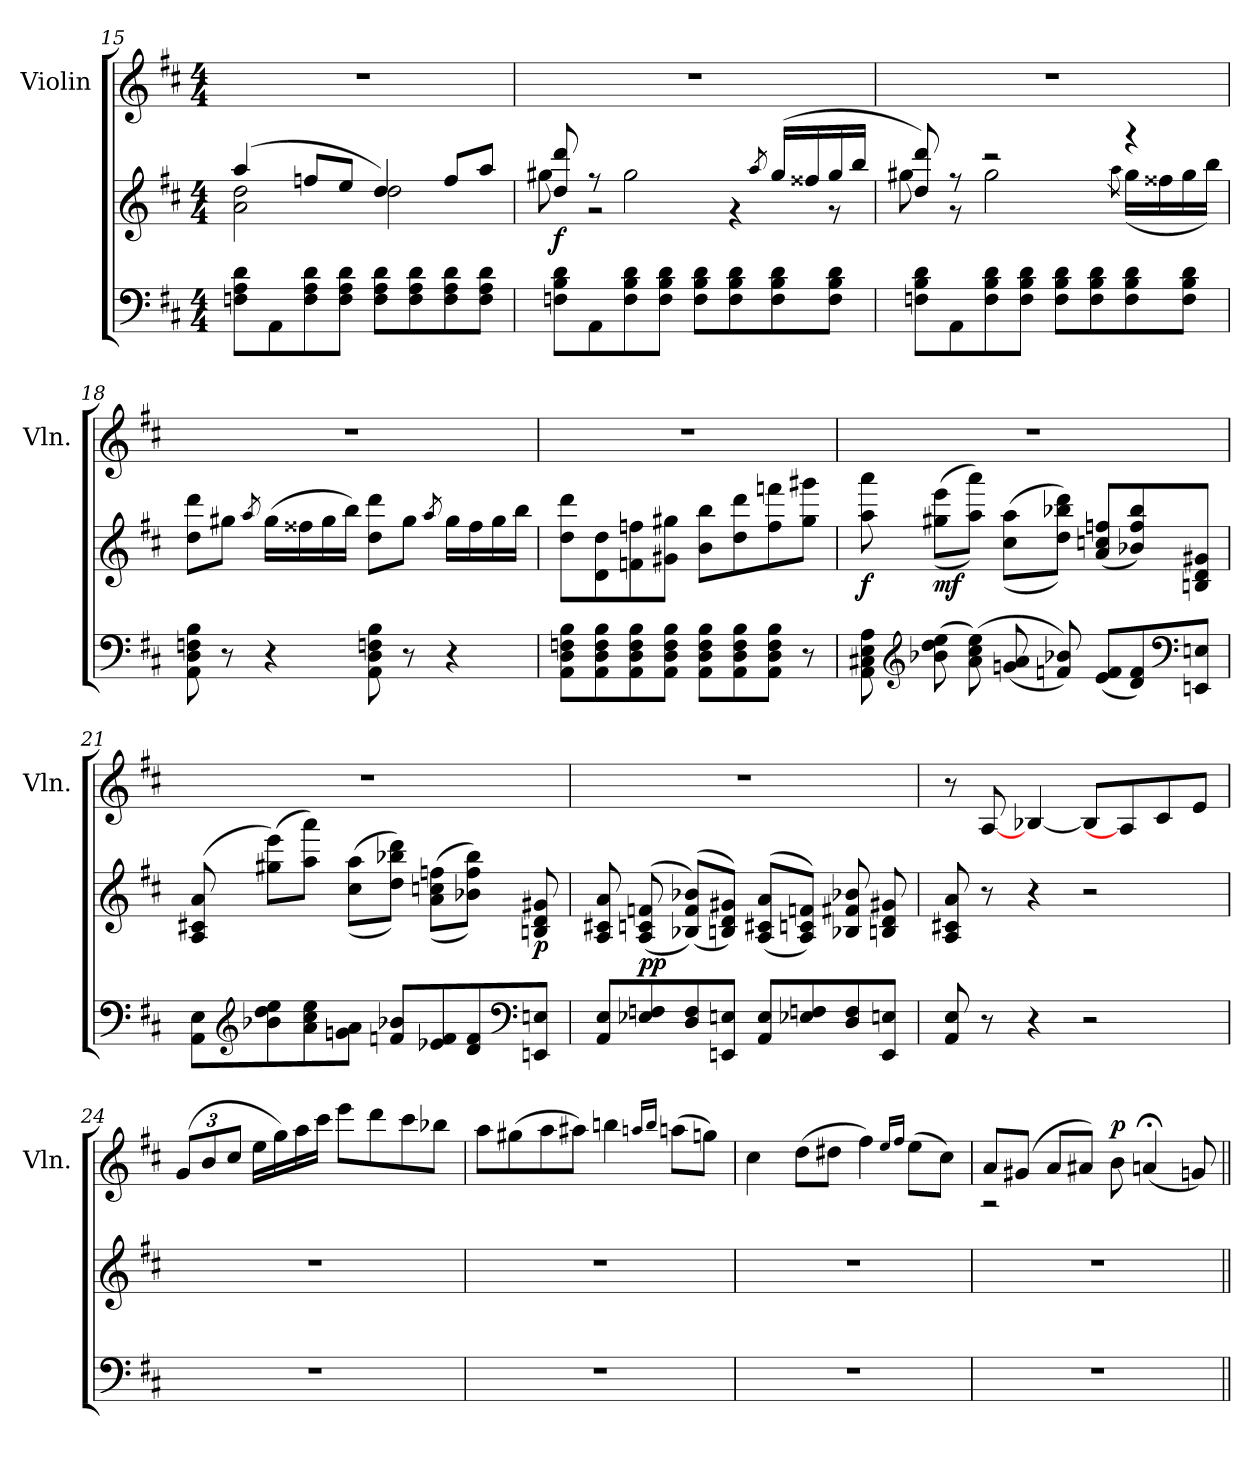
**kern	**kern	**dynam	**kern	**dynam
*part2	*part2	*part2	*part1	*part1
*staff3	*staff2	*staff2/3	*staff1	*staff1
*	*	*	*I"Violin	*
*	*	*	*I'Vln.	*
*clefF4	*clefG2	*	*clefG2	*
*k[f#c#]	*k[f#c#]	*	*k[f#c#]	*
*M4/4	*M4/4	*	*M4/4	*
=15	=15	=15	=15	=15
*	*^	*	*	*
8Fn\ 8A\ 8d\L	(>4aa/	2a\ 2dd\	.	1r	.
8AA\	.	.	.	.	.
8F\ 8A\ 8d\	8ffn/L	.	.	.	.
8F\ 8A\ 8d\J	8ee/J	.	.	.	.
8F\ 8A\ 8d\L	4dd/)	2dd\	.	.	.
8F\ 8A\ 8d\	.	.	.	.	.
8F\ 8A\ 8d\	8ff/L	.	.	.	.
8F\ 8A\ 8d\J	8aa/J	.	.	.	.
!!LO:PB:g=z
=16	=16	=16	=16	=16	=16
!	!	!	!LO:DY:b	!	!
8Fn\ 8B\ 8d\L	8dd/ 8ddd/	8gg#X\	f	1r	.
8AA\	8r	2r	.	.	.
8F\ 8B\ 8d\	2gg#\	.	.	.	.
8F\ 8B\ 8d\J	.	.	.	.	.
8F\ 8B\ 8d\L	.	.	.	.	.
8F\ 8B\ 8d\	.	4r	.	.	.
.	8qaa/	.	.	.	.
8F\ 8B\ 8d\	(>16gg#/LL	.	.	.	.
.	16ff##X/	.	.	.	.
8F\ 8B\ 8d\J	16gg#/	8r	.	.	.
.	16bb/JJ	.	.	.	.
=17	=17	=17	=17	=17	=17
8Fn\ 8B\ 8d\L	8dd/ 8ddd/)	8gg#X\	.	1r	.
8AA\	8r	8r	.	.	.
8F\ 8B\ 8d\	2r	2gg#\	.	.	.
8F\ 8B\ 8d\J	.	.	.	.	.
8F\ 8B\ 8d\L	.	.	.	.	.
8F\ 8B\ 8d\	.	.	.	.	.
.	.	8qaa\	.	.	.
8F\ 8B\ 8d\	4r	(>16gg#\LL	.	.	.
.	.	16ff##X\	.	.	.
8F\ 8B\ 8d\J	.	16gg#\	.	.	.
.	.	16bb\JJ)	.	.	.
*	*v	*v	*	*	*
!!LO:LB:g=z
=18	=18	=18	=18	=18
8AA\ 8D\ 8Fn\ 8B\	8dd\ 8ddd\L	.	1r	.
8r	8gg#X\J	.	.	.
.	8qaa/	.	.	.
4r	(>16gg#\LL	.	.	.
.	16ff##X\	.	.	.
.	16gg#\	.	.	.
.	16bb\JJ)	.	.	.
8AA\ 8D\ 8Fn\ 8B\	8dd\ 8ddd\L	.	.	.
8r	8gg#\J	.	.	.
.	8qaa/	.	.	.
4r	16gg#\LL	.	.	.
.	16ff##\	.	.	.
.	16gg#\	.	.	.
.	16bb\JJ	.	.	.
=19	=19	=19	=19	=19
8AA\ 8D\ 8Fn\ 8B\L	8dd\ 8ddd\L	.	1r	.
8AA\ 8D\ 8F\ 8B\	8d\ 8dd\	.	.	.
8AA\ 8D\ 8F\ 8B\	8fn\ 8ffn\	.	.	.
8AA\ 8D\ 8F\ 8B\J	8g#X\ 8gg#X\J	.	.	.
8AA\ 8D\ 8F\ 8B\L	8b\ 8bb\L	.	.	.
8AA\ 8D\ 8F\ 8B\	8dd\ 8ddd\	.	.	.
8AA\ 8D\ 8F\ 8B\J	8ff\ 8fffn\	.	.	.
8r	8gg#\ 8ggg#X\J	.	.	.
!!LO:LB:g=z
=20	=20	=20	=20	=20
!	!	!LO:DY:b	!	!
8AA\ 8C#X\ 8E\ 8A\	8aa\ 8aaa\	f	1r	.
*clefG2	*	*	*	*
!	!	!LO:DY:b	!	!
(>8b-X\ 8dd\ 8ee\	(>(<8gg#X\ 8eee\L	mf	.	.
(<8a\ 8cc#\ 8ee\)	8aa\ 8aaa\J))	.	.	.
(>8gn/ 8a/	(<(>8cc#\ 8aa\L	.	.	.
8fn/ 8b-X/))	8dd\ 8bb-X\ 8ddd\J))	.	.	.
(<8e/ 8f/L	(>8a/ 8ccn/ 8ffn/L	.	.	.
8d/ 8f/)	8b-X/ 8ff/ 8bb-/)	.	.	.
*clefF4	*	*	*	*
8EEn/ 8En/J	8Bn/ 8d/ 8g#X/J	.	.	.
=21	=21	=21	=21	=21
8AA\ 8E\L	(>8A/ 8c#X/ 8a/	.	1r	.
*clefG2	*	*	*	*
8b-X\ 8dd\ 8ee\	(>8gg#X\ 8eee\L)	.	.	.
8a\ 8cc#\ 8ee\	8aa\ 8aaa\J)	.	.	.
8gn\ 8a\J	(<(>8cc#\ 8aa\L	.	.	.
8fn/ 8b-X/L	8dd\ 8bb-X\ 8ddd\J))	.	.	.
8e-X/ 8f/	(<(>8a\ 8ccn\ 8ffn\L	.	.	.
8d/ 8f/	8b-X\ 8ff\ 8bb-\J))	.	.	.
*clefF4	*	*	*	*
!	!	!LO:DY:b	!	!
8EEn/ 8En/J	8Bn/ 8d/ 8g#X/	p	.	.
!!LO:LB:g=z
=22	=22	=22	=22	=22
8AA/ 8E/L	8A/ 8c#X/ 8a/	.	1r	.
!	!	!LO:DY:b	!	!
8E-X/ 8Fn/	(<(>8A/ 8cn/ 8fn/	pp	.	.
8D/ 8F/	(<(>8B-X/ 8f/ 8b-X/L))	.	.	.
8EEn/ 8En/J	8Bn/ 8d/ 8g#X/J))	.	.	.
8AA/ 8E/L	(<(>8A/ 8c#X/ 8a/L	.	.	.
8E-X/ 8Fn/	8A/ 8cn/ 8fn/J))	.	.	.
8D/ 8F/	8B-X/ 8f#X/ 8b-X/	.	.	.
8EE/ 8En/J	8Bn/ 8d/ 8g#X/	.	.	.
=23	=23	=23	=23	=23
8AA/ 8E/	8A/ 8c#X/ 8a/	.	8r	.
8r	8r	.	[8A/	.
4r	4r	.	[4B-X/	.
2r	2r	.	8B-/L]	.
.	.	.	8A/]	.
.	.	.	8c#/	.
.	.	.	8e/J	.
=24	=24	=24	=24	=24
*	*	*	*Xbrackettup	*
1r	1r	.	(12g/L	.
.	.	.	12b/	.
.	.	.	12cc#/J	.
.	.	.	16ee\LL	.
.	.	.	16gg\)	.
.	.	.	16aa\	.
.	.	.	16ccc#\JJ	.
.	.	.	8eee\L	.
.	.	.	8ddd\	.
.	.	.	8ccc#\	.
.	.	.	8bb-X\J	.
!!LO:PB:g=z
=25	=25	=25	=25	=25
1r	1r	.	8aa\L	.
.	.	.	(8gg#X\	.
.	.	.	8aa\	.
.	.	.	8aa#X\J)	.
.	.	.	4bbn\	.
.	.	.	16qqaan/LL	.
.	.	.	16qqbb/JJ	.
.	.	.	(8aa\L	.
.	.	.	8ggn\J)	.
=26	=26	=26	=26	=26
1r	1r	.	4cc#\	.
.	.	.	(8dd\L	.
.	.	.	8dd#X\J	.
.	.	.	4ff#\)	.
.	.	.	16qqee/LL	.
.	.	.	16qqff#/JJ	.
.	.	.	(8ee\L	.
.	.	.	8cc#\J)	.
=27	=27	=27	=27	=27
*	*	*	*^	*
1r	1r	.	8a/L	2r	.
.	.	.	(8g#X/J	.	.
.	.	.	8a/L	.	.
.	.	.	8a#X/J)	.	.
!	!	!	!	!	!LO:DY:a
.	.	.	8b\	2ryy	p
.	.	.	(4an;</	.	.
.	.	.	8gn/)	.	.
*	*	*	*v	*v	*
=||	=||	=||	=||	=||
*-	*-	*-	*-	*-
